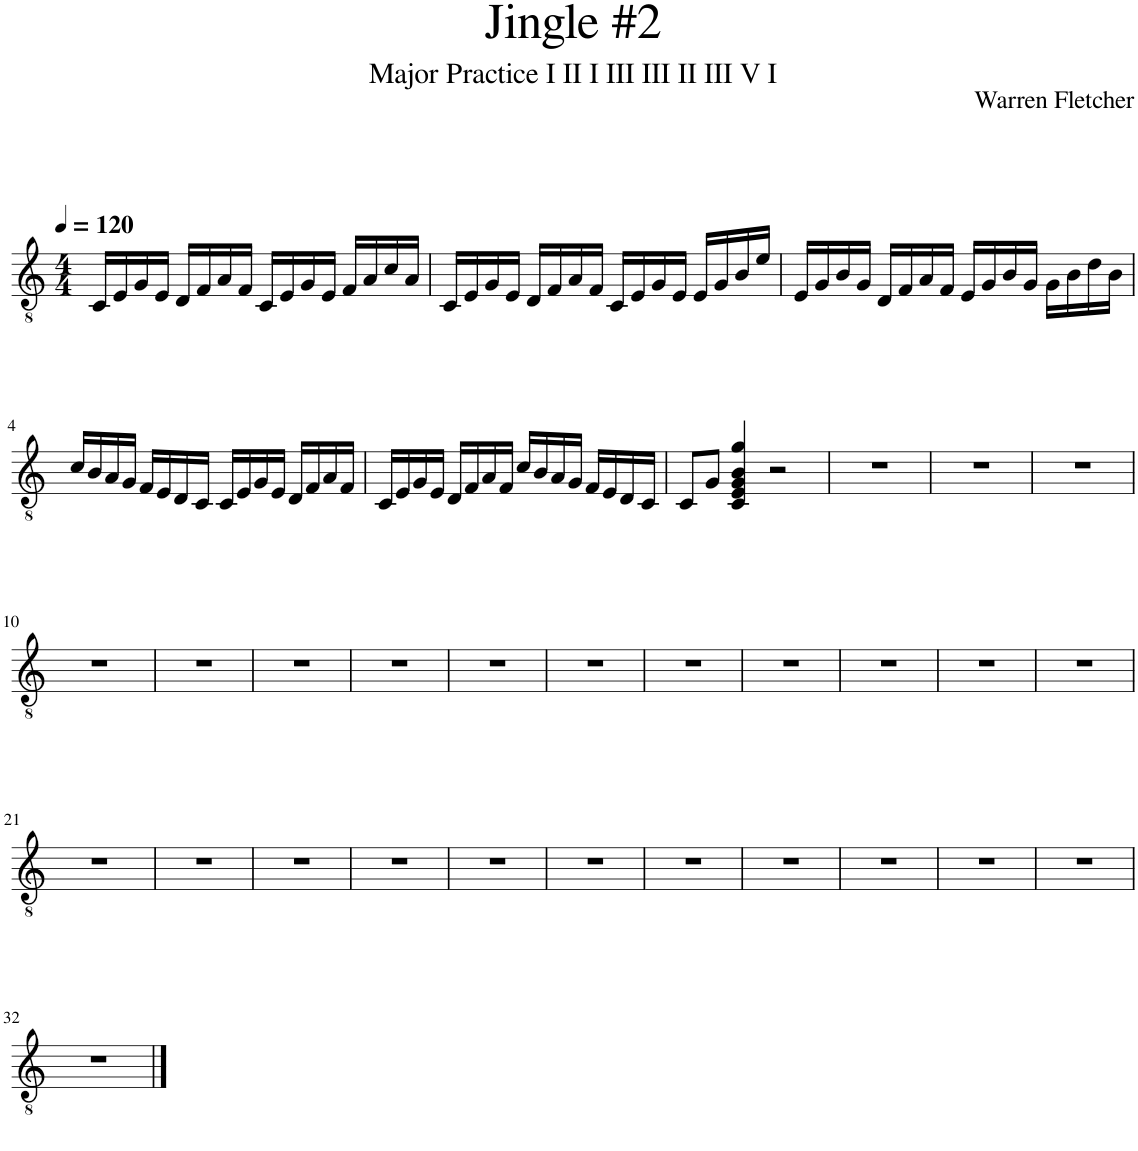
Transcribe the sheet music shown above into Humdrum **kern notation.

**kern
*part1
*staff1
*I"Electric Guitar
*I'El. Guit.
*clefGv2
*k[]
*M4/4
*MM120
=1
16C/LL
16E/
16G/
16E/JJ
16D/LL
16F/
16A/
16F/JJ
16C/LL
16E/
16G/
16E/JJ
16F/LL
16A/
16c/
16A/JJ
=2
16C/LL
16E/
16G/
16E/JJ
16D/LL
16F/
16A/
16F/JJ
16C/LL
16E/
16G/
16E/JJ
16E/LL
16G/
16B/
16e/JJ
=3
16E/LL
16G/
16B/
16G/JJ
16D/LL
16F/
16A/
16F/JJ
16E/LL
16G/
16B/
16G/JJ
16G\LL
16B\
16d\
16B\JJ
!!LO:LB:g=z
=4
16c/LL
16B/
16A/
16G/JJ
16F/LL
16E/
16D/
16C/JJ
16C/LL
16E/
16G/
16E/JJ
16D/LL
16F/
16A/
16F/JJ
=5
16C/LL
16E/
16G/
16E/JJ
16D/LL
16F/
16A/
16F/JJ
16c/LL
16B/
16A/
16G/JJ
16F/LL
16E/
16D/
16C/JJ
=6
8C/L
8G/J
4C/ 4E/ 4G/ 4B/ 4g/
2r
=7
1r
=8
1r
=9
1r
!!LO:LB:g=z
=10
1r
=11
1r
=12
1r
=13
1r
=14
1r
=15
1r
=16
1r
=17
1r
=18
1r
=19
1r
=20
1r
!!LO:LB:g=z
=21
1r
=22
1r
=23
1r
=24
1r
=25
1r
=26
1r
=27
1r
=28
1r
=29
1r
=30
1r
=31
1r
!!LO:LB:g=z
=32
1r
==
*-
